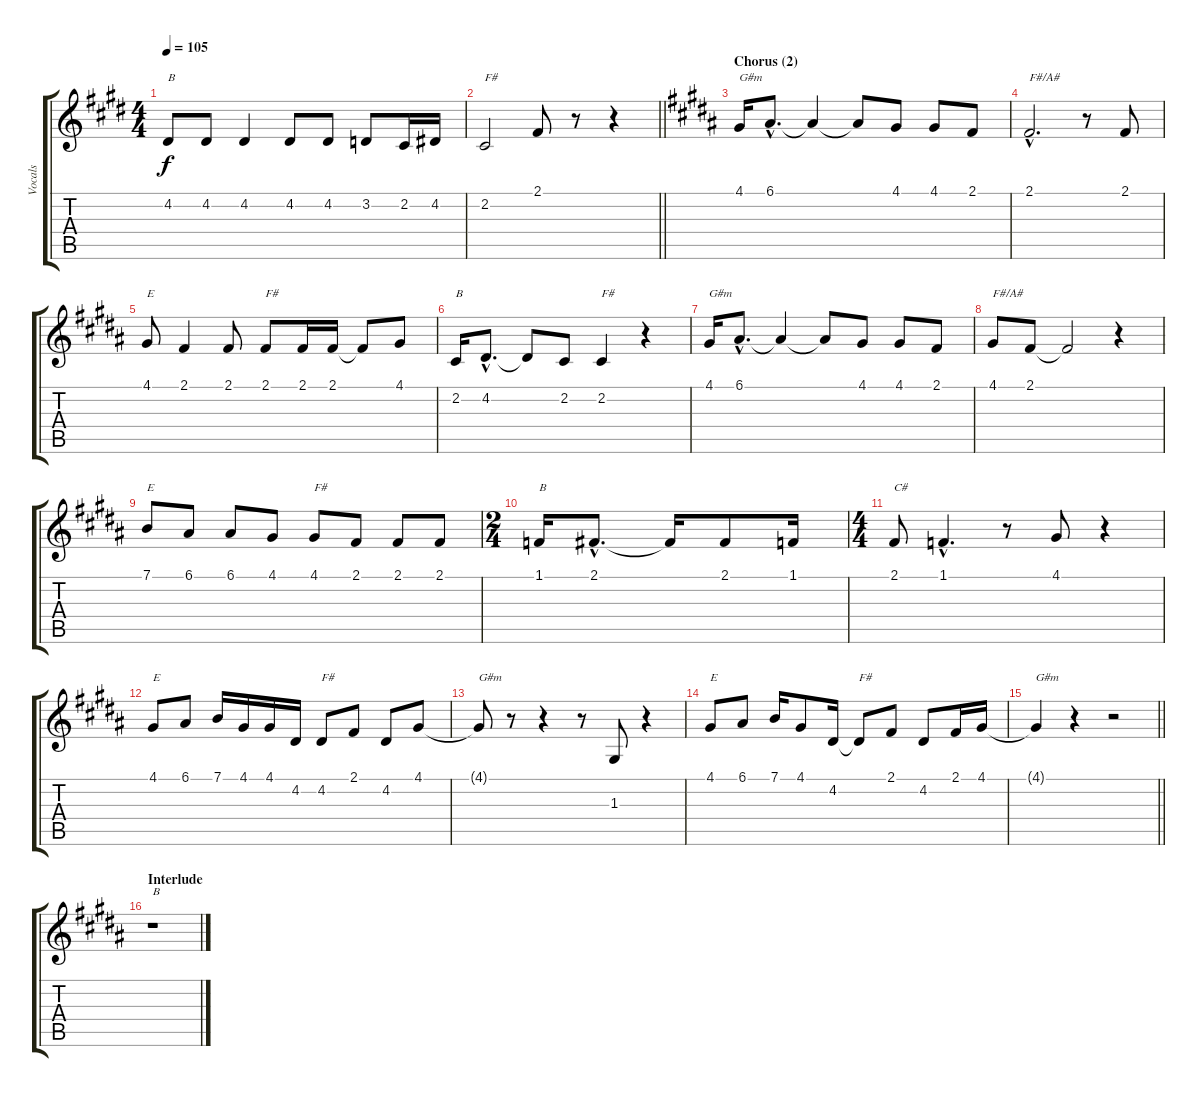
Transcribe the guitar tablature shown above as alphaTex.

\track ("Vocals" "Vocals") {instrument sopranosax}
\staff {score tabs}
\tuning (E4 B3 G3 D3 A2 E2) {hide}
\ts (4 4)
\tempo 105
\clef g2
\ks e
4.2.8{txt "B" dy f} 4.2.8 4.2.4 4.2.8 4.2.8 3.2.8 2.2.16 4.2.16 |
\barLineRight lightlight
2.2.2{txt "F#"} 2.1.8 r.8 r.4 |
\section ("" "Chorus (2)")
\ks g#minor
4.1.16{txt "G#m"} 6.1{hac}.8{d} 6.1{t}.4 6.1{t}.8 4.1.8 4.1.8 2.1.8 |
2.1{hac}.2{d txt "F#/A#"} r.8 2.1.8 |
4.1.8{txt "E"} 2.1.4 2.1.8 2.1.8{txt "F#"} 2.1.16 2.1.16 2.1{t}.8 4.1.8 |
2.2.16{txt "B"} 4.2{hac}.8{d} 4.2{t}.8 2.2.8 2.2.4{txt "F#"} r.4 |
4.1.16{txt "G#m"} 6.1{hac}.8{d} 6.1{t}.4 6.1{t}.8 4.1.8 4.1.8 2.1.8 |
4.1.8{txt "F#/A#"} 2.1.8 2.1{t}.2 r.4 |
7.1.8{txt "E"} 6.1.8 6.1.8 4.1.8 4.1.8{txt "F#"} 2.1.8 2.1.8 2.1.8 |
\ts (2 4)
1.1.16{txt "B"} 2.1{hac}.8{d} 2.1{t}.16 2.1.8 1.1.16 |
\ts (4 4)
2.1.8{txt "C#"} 1.1{hac}.4{d} r.8 4.1.8 r.4 |
4.1.8{txt "E"} 6.1.8 7.1.16 4.1.16 4.1.16 4.2.16 4.2.8{txt "F#"} 2.1.8 4.2.8 4.1.8 |
4.1{t}.8{txt "G#m"} r.8 r.4 r.8 1.3.8 r.4 |
4.1.8{txt "E"} 6.1.8 7.1.16 4.1.8 4.2.16 4.2{t}.8{txt "F#"} 2.1.8 4.2.8 2.1.16 4.1.16 |
\barLineRight lightlight
4.1{t}.4{txt "G#m"} r.4 r.2 |
\section ("" "Interlude")
r.1{txt "B"}
